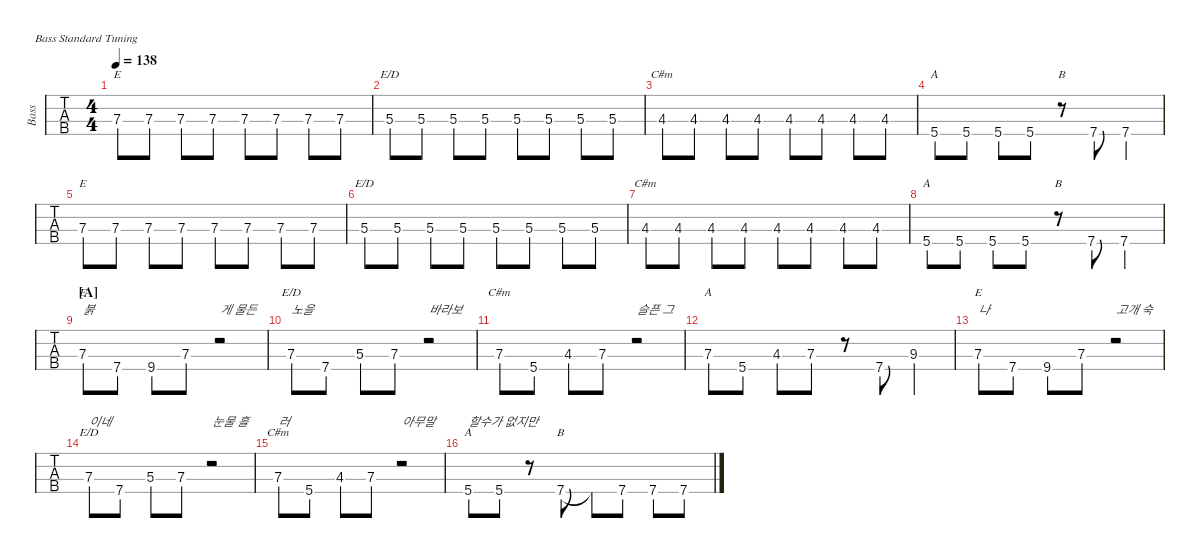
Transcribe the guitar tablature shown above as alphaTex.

\defaultSystemsLayout 4
\hideDynamics
\bracketExtendMode nobrackets
\track ("Bass" "Bass") {defaultSystemsLayout 4 instrument electricbassfinger}
\staff {tabs}
\tuning (G2 D2 A1 E1)
\chord ("E" x x 7 x) {firstfret 7 showdiagram false showfingering false}
\chord ("E/D" x x 5 x) {showdiagram false showfingering false}
\chord ("C#m" x x 4 x) {showdiagram false showfingering false}
\chord ("A" x x x 5) {showdiagram false showfingering false}
\chord ("B" x x x x)
\chord ("E/D" x x 7 x) {firstfret 7 showdiagram false showfingering false}
\chord ("C#m" x x 7 x) {firstfret 7 showdiagram false showfingering false}
\chord ("A" x x 7 x) {firstfret 7 showdiagram false showfingering false}
\chord ("B" x x x 7) {firstfret 7 showdiagram false showfingering false}
\ts (4 4)
\tempo 138
\clef f4
\ks c
7.3.8{ch "E" dy mf} 7.3.8 7.3.8 7.3.8 7.3.8 7.3.8 7.3.8 7.3.8 |
5.3.8{ch "E/D"} 5.3.8 5.3.8 5.3.8 5.3.8 5.3.8 5.3.8 5.3.8 |
4.3{acc #}.8{ch "C#m"} 4.3{acc #}.8 4.3{acc #}.8 4.3{acc #}.8 4.3{acc #}.8 4.3{acc #}.8 4.3{acc #}.8 4.3{acc #}.8 |
5.4.8{ch "A"} 5.4.8 5.4.8 5.4.8 r.8{ch "B"} 7.4.8 7.4.4 |
7.3.8{ch "E"} 7.3.8 7.3.8 7.3.8 7.3.8 7.3.8 7.3.8 7.3.8 |
5.3.8{ch "E/D"} 5.3.8 5.3.8 5.3.8 5.3.8 5.3.8 5.3.8 5.3.8 |
4.3{acc #}.8{ch "C#m"} 4.3{acc #}.8 4.3{acc #}.8 4.3{acc #}.8 4.3{acc #}.8 4.3{acc #}.8 4.3{acc #}.8 4.3{acc #}.8 |
5.4.8{ch "A"} 5.4.8 5.4.8 5.4.8 r.8{ch "B"} 7.4.8 7.4.4 |
\section ("A" "")
7.3.8{ch "E" txt "붉"} 7.4.8 9.4{acc #}.8 7.3.8 r.2{txt "게 물든"} |
7.3.8{ch "E/D" txt "노을"} 7.4.8 5.3.8 7.3.8 r.2{txt "바라보"} |
7.3.8{ch "C#m"} 5.4.8 4.3{acc #}.8 7.3.8 r.2{txt "슬픈 그"} |
7.3.8{ch "A"} 5.4.8 4.3{acc #}.8 7.3.8 r.8 7.4.8 9.3{acc #}.4 |
7.3.8{ch "E" txt "나"} 7.4.8 9.4{acc #}.8 7.3.8 r.2{txt "고개 숙"} |
7.3.8{ch "E/D" txt "이네"} 7.4.8 5.3.8 7.3.8 r.2{txt "눈물 흘"} |
7.3.8{ch "C#m" txt "러"} 5.4.8 4.3{acc #}.8 7.3.8 r.2{txt "아무말"} |
5.4.8{ch "A" txt "할수가 없지만"} 5.4.8 r.8 7.4.8{ch "B"} 7.4{t}.8 7.4.8 7.4.8 7.4.8
